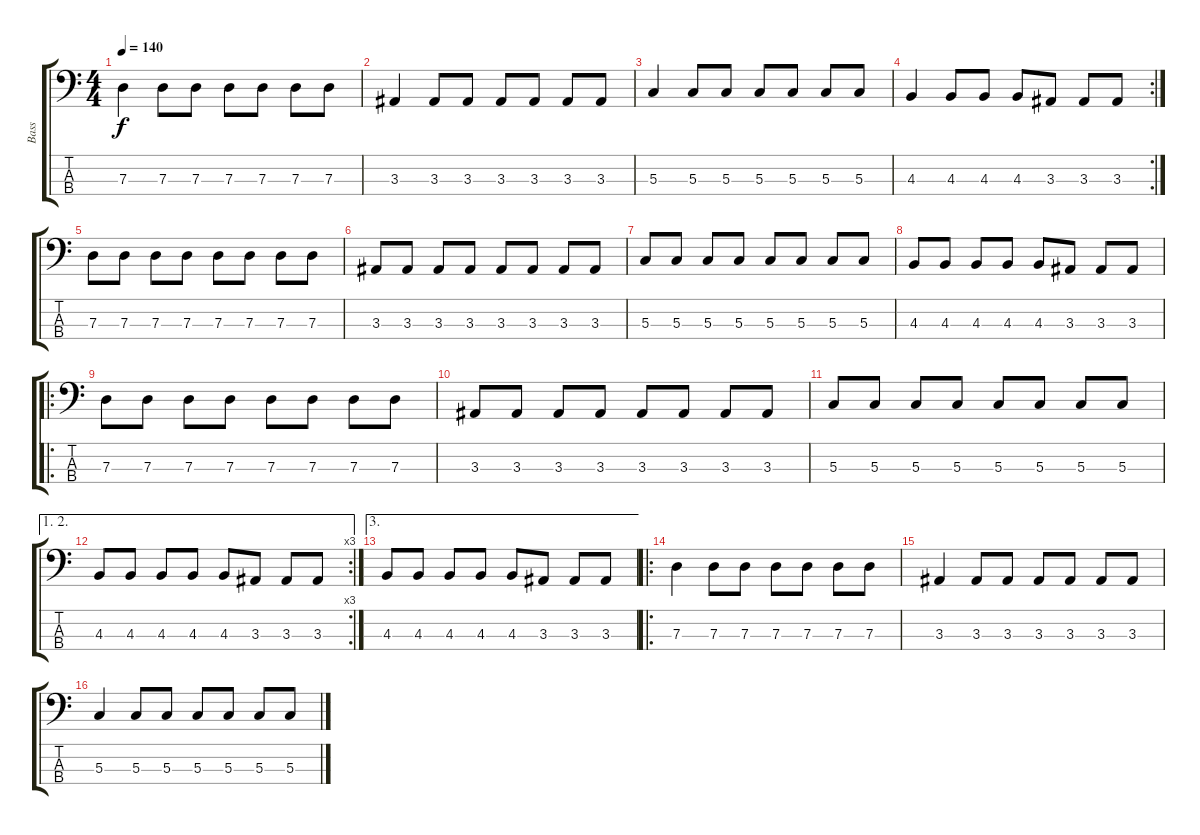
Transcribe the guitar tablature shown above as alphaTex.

\track ("Bass" "Bass") {instrument electricbasspick}
\staff {score tabs}
\tuning (F2 C2 G1 D1) {hide}
\ts (4 4)
\tempo 140
\clef f4
\ks c
7.3.4{dy f} 7.3.8 7.3.8 7.3.8 7.3.8 7.3.8 7.3.8 |
3.3.4 3.3.8 3.3.8 3.3.8 3.3.8 3.3.8 3.3.8 |
5.3.4 5.3.8 5.3.8 5.3.8 5.3.8 5.3.8 5.3.8 |
\rc 2
4.3.4 4.3.8 4.3.8 4.3.8 3.3.8 3.3.8 3.3.8 |
7.3.8 7.3.8 7.3.8 7.3.8 7.3.8 7.3.8 7.3.8 7.3.8 |
3.3.8 3.3.8 3.3.8 3.3.8 3.3.8 3.3.8 3.3.8 3.3.8 |
5.3.8 5.3.8 5.3.8 5.3.8 5.3.8 5.3.8 5.3.8 5.3.8 |
4.3.8 4.3.8 4.3.8 4.3.8 4.3.8 3.3.8 3.3.8 3.3.8 |
\ro
7.3.8 7.3.8 7.3.8 7.3.8 7.3.8 7.3.8 7.3.8 7.3.8 |
3.3.8 3.3.8 3.3.8 3.3.8 3.3.8 3.3.8 3.3.8 3.3.8 |
5.3.8 5.3.8 5.3.8 5.3.8 5.3.8 5.3.8 5.3.8 5.3.8 |
\ae (1 2)
\rc 3
4.3.8 4.3.8 4.3.8 4.3.8 4.3.8 3.3.8 3.3.8 3.3.8 |
\ae 3
4.3.8 4.3.8 4.3.8 4.3.8 4.3.8 3.3.8 3.3.8 3.3.8 |
\ro
7.3.4 7.3.8 7.3.8 7.3.8 7.3.8 7.3.8 7.3.8 |
3.3.4 3.3.8 3.3.8 3.3.8 3.3.8 3.3.8 3.3.8 |
5.3.4 5.3.8 5.3.8 5.3.8 5.3.8 5.3.8 5.3.8
